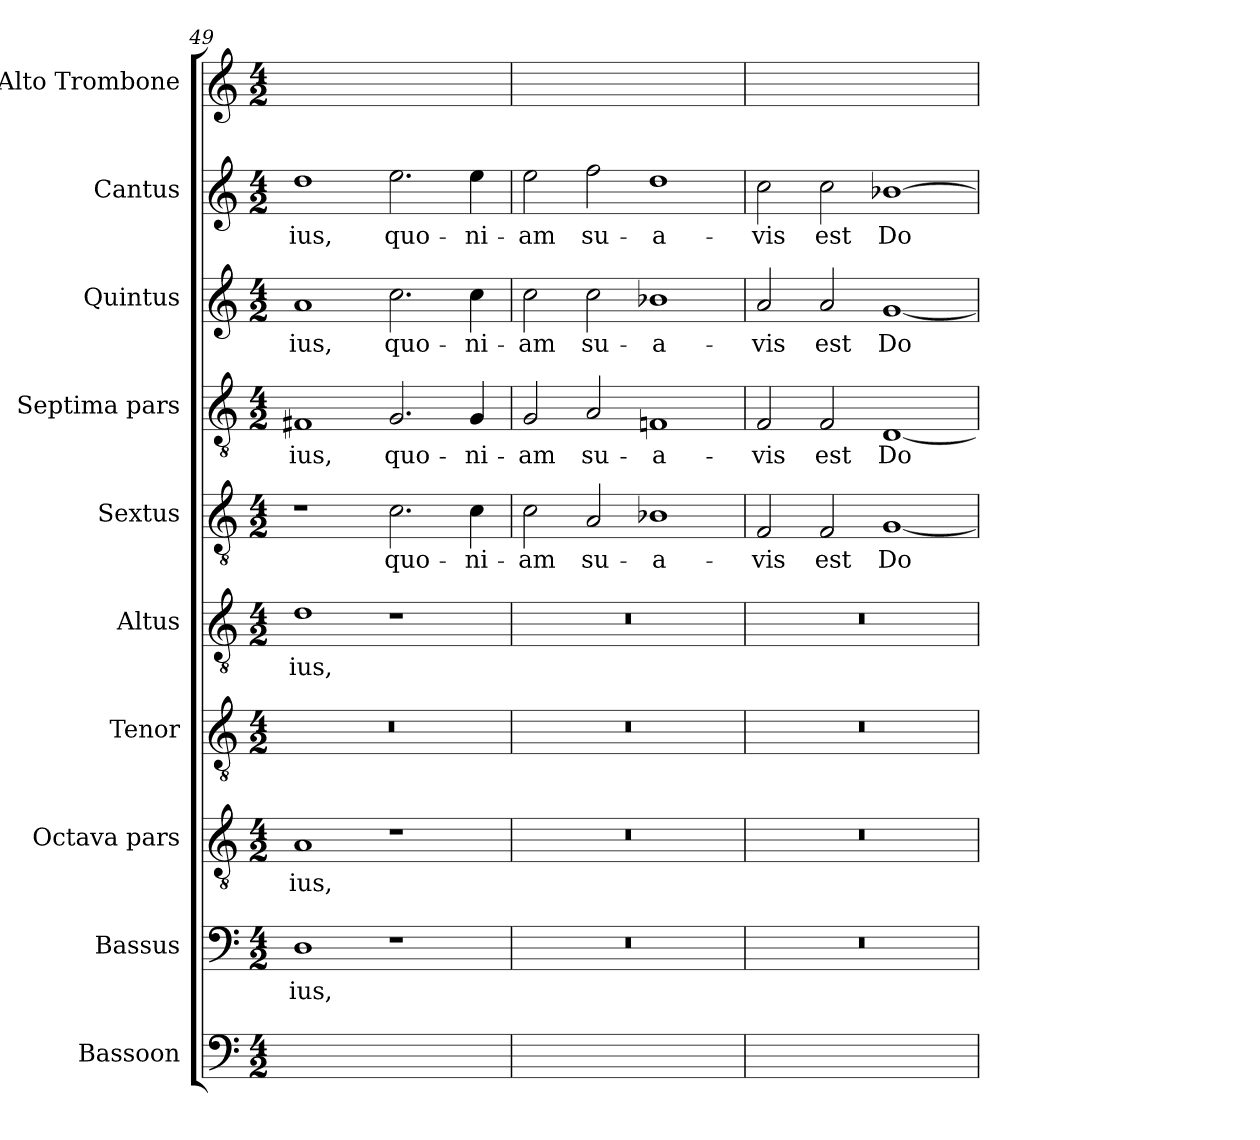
**kern	**text	**kern	**text	**kern	**text	**kern	**kern	**text	**kern	**text	**kern	**text	**kern	**text	**kern	**text	**kern	**text
*part10	*part10	*part9	*part9	*part8	*part8	*part7	*part6	*part6	*part5	*part5	*part4	*part4	*part3	*part3	*part2	*part2	*part1	*part1
*staff10	*staff10	*staff9	*staff9	*staff8	*staff8	*staff7	*staff6	*staff6	*staff5	*staff5	*staff4	*staff4	*staff3	*staff3	*staff2	*staff2	*staff1	*staff1
*I"Bassoon	*	*I"Bassus	*	*I"Octava pars	*	*I"Tenor	*I"Altus	*	*I"Sextus	*	*I"Septima pars	*	*I"Quintus	*	*I"Cantus	*	*I"Alto Trombone	*
*I'Bsn.	*	*I'B.	*	*	*	*I'T.	*I'A.	*	*	*	*	*	*	*	*I'C.	*	*I'A. Tbn.	*
*clefF4	*	*clefF4	*	*clefGv2	*	*clefGv2	*clefGv2	*	*clefGv2	*	*clefGv2	*	*clefG2	*	*clefG2	*	*clefG2	*
*	*	*	*	*ITrd7c12	*	*ITrd7c12	*ITrd7c12	*	*ITrd7c12	*	*	*	*	*	*	*	*	*
*k[]	*	*k[]	*	*k[]	*	*k[]	*k[]	*	*k[]	*	*k[]	*	*k[]	*	*k[]	*	*k[]	*
*C:	*	*C:	*	*C:	*	*C:	*C:	*	*C:	*	*C:	*	*C:	*	*C:	*	*C:	*
*M4/2	*	*M4/2	*	*M4/2	*	*M4/2	*M4/2	*	*M4/2	*	*M4/2	*	*M4/2	*	*M4/2	*	*M4/2	*
=49	=49	=49	=49	=49	=49	=49	=49	=49	=49	=49	=49	=49	=49	=49	=49	=49	=49	=49
!	!	!	!LO:LY:b	!	!LO:LY:b	!LO:N:vis=1	!	!LO:LY:b	!	!	!	!LO:LY:b	!	!LO:LY:b	!	!LO:LY:b	!	!
1DDyy	-ius,	1D	-ius,	1AA	-ius,	0r	1D	-ius,	1r	.	1F#X	-ius,	1a	-ius,	1dd	-ius,	1ddyy	-ius,
!	!	!	!	!	!	!	!	!	!	!LO:LY:b	!	!LO:LY:b	!	!LO:LY:b	!	!LO:LY:b	!	!
1ryy	.	1r	.	1r	.	.	1r	.	2.C\	quo-	2.G/	quo-	2.cc\	quo-	2.ee\	quo-	2.ee\yy	quo-
!	!	!	!	!	!	!	!	!	!	!LO:LY:b	!	!LO:LY:b	!	!LO:LY:b	!	!LO:LY:b	!	!
.	.	.	.	.	.	.	.	.	4C\	-ni-	4G/	-ni-	4cc\	-ni-	4ee\	-ni-	4ee\yy	-ni-
=50	=50	=50	=50	=50	=50	=50	=50	=50	=50	=50	=50	=50	=50	=50	=50	=50	=50	=50
!	!	!LO:N:vis=1	!	!LO:N:vis=1	!	!LO:N:vis=1	!LO:N:vis=1	!	!	!LO:LY:b	!	!LO:LY:b	!	!LO:LY:b	!	!LO:LY:b	!	!
0ryy	.	0r	.	0r	.	0r	0r	.	2C\	-am	2G/	-am	2cc\	-am	2ee\	-am	2ee\yy	-am
!	!	!	!	!	!	!	!	!	!	!LO:LY:b	!	!LO:LY:b	!	!LO:LY:b	!	!LO:LY:b	!	!
.	.	.	.	.	.	.	.	.	2AA/	su-	2A/	su-	2cc\	su-	2ff\	su-	2ff\yy	su-
!	!	!	!	!	!	!	!	!	!	!LO:LY:b	!	!LO:LY:b	!	!LO:LY:b	!	!LO:LY:b	!	!
.	.	.	.	.	.	.	.	.	1BB-X	-a-	1Fn	-a-	1b-X	-a-	1dd	-a-	1ddyy	-a-
=51	=51	=51	=51	=51	=51	=51	=51	=51	=51	=51	=51	=51	=51	=51	=51	=51	=51	=51
!	!	!LO:N:vis=1	!	!LO:N:vis=1	!	!LO:N:vis=1	!LO:N:vis=1	!	!	!LO:LY:b	!	!LO:LY:b	!	!LO:LY:b	!	!LO:LY:b	!	!
0ryy	.	0r	.	0r	.	0r	0r	.	2FF/	-vis	2F/	-vis	2a/	-vis	2cc\	-vis	2cc\yy	-vis
!	!	!	!	!	!	!	!	!	!	!LO:LY:b	!	!LO:LY:b	!	!LO:LY:b	!	!LO:LY:b	!	!
.	.	.	.	.	.	.	.	.	2FF/	est	2F/	est	2a/	est	2cc\	est	2cc\yy	est
!	!	!	!	!	!	!	!	!	!	!LO:LY:b	!	!LO:LY:b	!	!LO:LY:b	!	!LO:LY:b	!	!
.	.	.	.	.	.	.	.	.	[1GG	Do-	[1D	Do-	[1g	Do-	[1b-X	Do-	[1b-yy	Do-
=	=	=	=	=	=	=	=	=	=	=	=	=	=	=	=	=	=	=
*-	*-	*-	*-	*-	*-	*-	*-	*-	*-	*-	*-	*-	*-	*-	*-	*-	*-	*-
